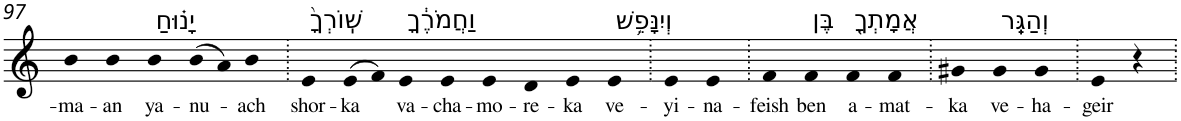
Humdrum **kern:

**kern	**text
*part1	*part1
*staff1	*staff1
*I"Piano	*
*I'Pno	*
!!LO:PB:g=z
*clefG2	*
*k[]	*
=97	=97
!	!LO:LY:b
4b	-ma-
!	!LO:LY:b
4b	-an
!LO:TX:a:t=יָנ֗וּחַ	!
!	!LO:LY:b
4b	ya-
!	!LO:LY:b
(>8b	-nu-
8a)	.
!	!LO:LY:b
4b	-ach
=98.	=98.
!LO:TX:a:t=שֽׁוֹרְךָ֙	!
!	!LO:LY:b
4e	shor-
!	!LO:LY:b
(>8e	-ka
8f)	.
!LO:TX:a:t=וַחֲמֹרֶ֔ךָ	!
!	!LO:LY:b
4e	va-
!	!LO:LY:b
4e	-cha-
!	!LO:LY:b
4e	-mo-
!	!LO:LY:b
4d	-re-
!	!LO:LY:b
4e	-ka
!LO:TX:a:t=וְיִנָּפֵ֥שׁ	!
!	!LO:LY:b
4e	ve-
=99.	=99.
!	!LO:LY:b
4e	-yi-
!	!LO:LY:b
4e	-na-
=100.	=100.
!	!LO:LY:b
4f	-feish
!LO:TX:a:t=בֶּן	!
!	!LO:LY:b
4f	ben
!LO:TX:a:t=אֲמָתְךָ֖	!
!	!LO:LY:b
4f	a-
!	!LO:LY:b
4f	-mat-
=101.	=101.
!	!LO:LY:b
4g#X	-ka
!LO:TX:a:t=וְהַגֵּֽר	!
!	!LO:LY:b
4g#	ve-
!	!LO:LY:b
4g#	-ha-
=102.	=102.
!	!LO:LY:b
4e	-geir
4r	.
=.	=.
*-	*-
